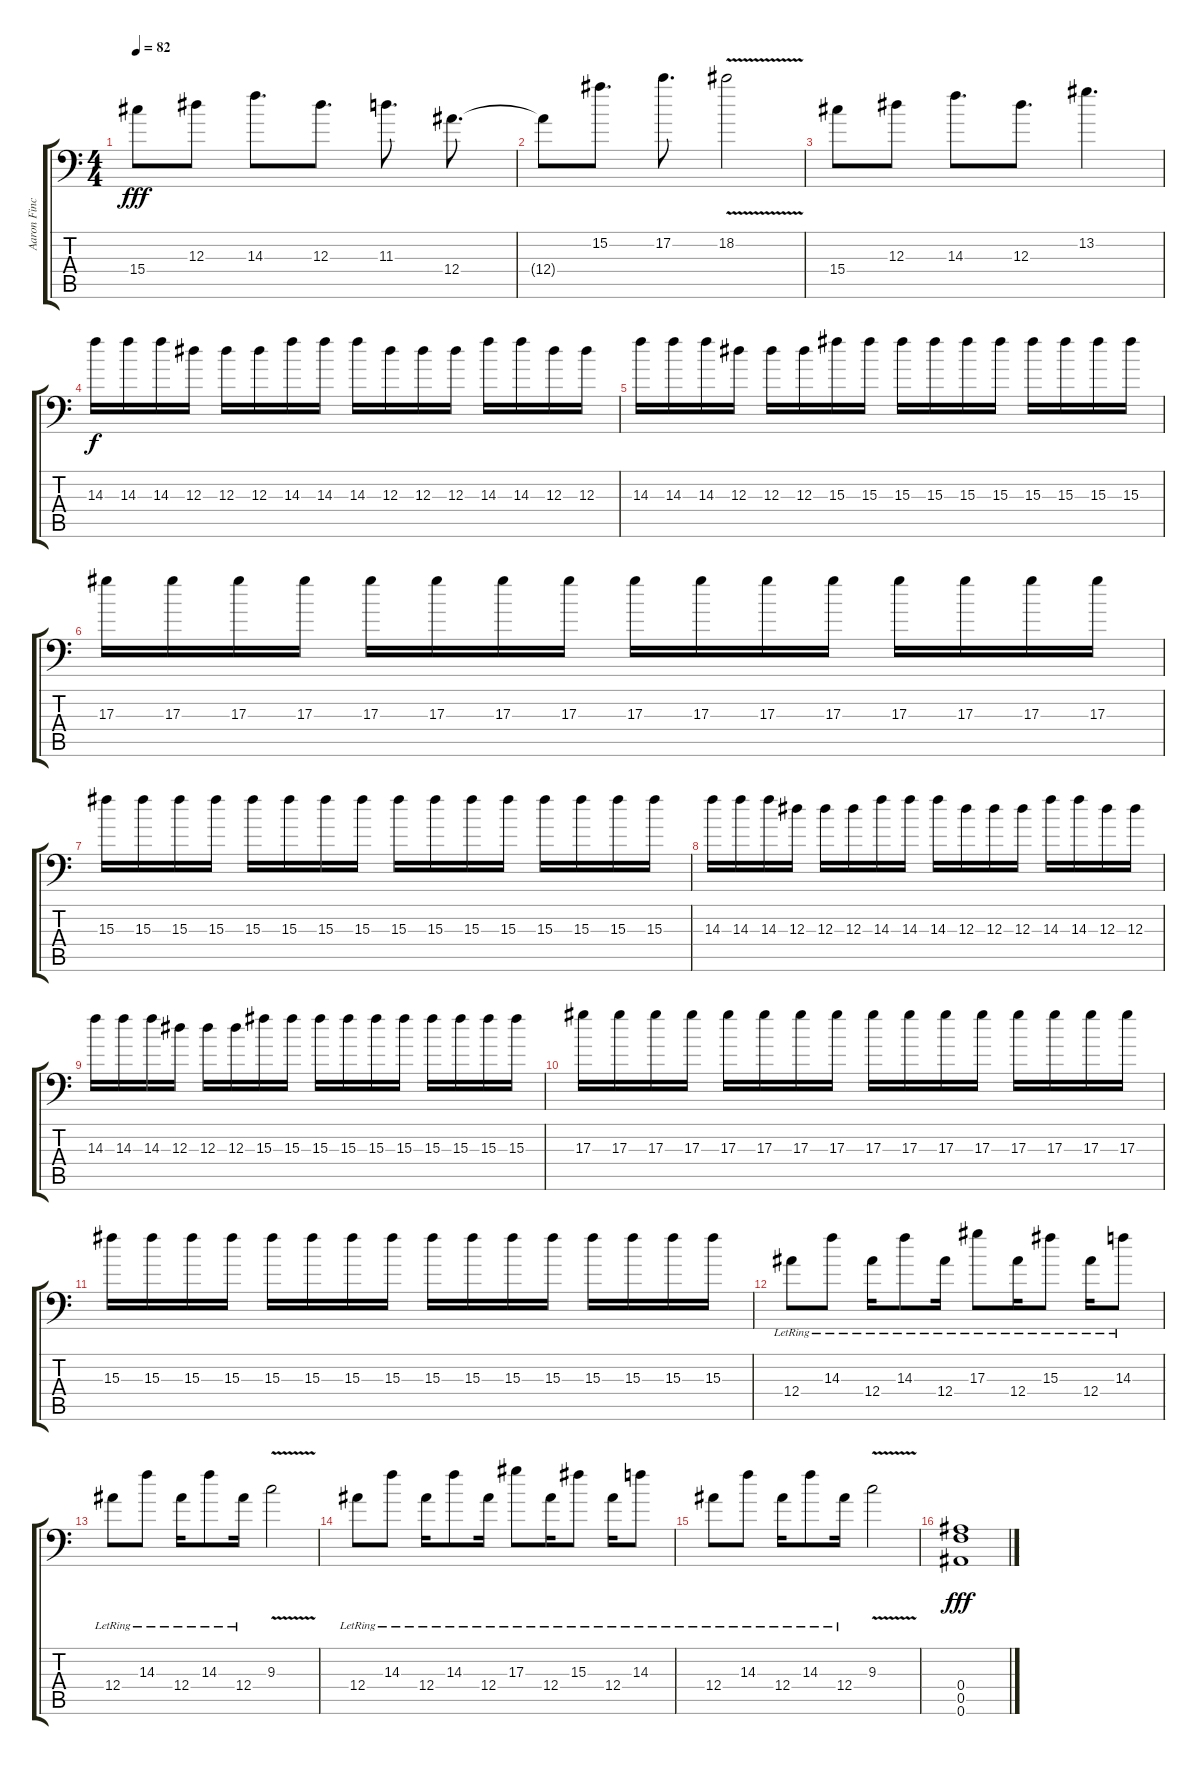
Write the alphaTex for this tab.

\track ("Aaron Fincke Gtr" "Aaron Finc") {instrument distortionguitar}
\staff {score tabs}
\tuning (C4 G3 Eb3 Bb2 F2 Bb1) {hide}
\ts (4 4)
\tempo 82
\clef f4
\ks c
15.4.8{dy fff} 12.3.8 14.3.8{d} 12.3.8{d} 11.3.8{d} 12.4.8{d} |
12.4{t}.8 15.2.8{d} 17.2.8{d} 18.2{v}.2 |
15.4.8 12.3.8 14.3.8{d} 12.3.8{d} 13.2.4{d} |
14.3.16{dy f} 14.3.16 14.3.16 12.3.16 12.3.16 12.3.16 14.3.16 14.3.16 14.3.16 12.3.16 12.3.16 12.3.16 14.3.16 14.3.16 12.3.16 12.3.16 |
14.3.16 14.3.16 14.3.16 12.3.16 12.3.16 12.3.16 15.3.16 15.3.16 15.3.16 15.3.16 15.3.16 15.3.16 15.3.16 15.3.16 15.3.16 15.3.16 |
17.3.16 17.3.16 17.3.16 17.3.16 17.3.16 17.3.16 17.3.16 17.3.16 17.3.16 17.3.16 17.3.16 17.3.16 17.3.16 17.3.16 17.3.16 17.3.16 |
15.3.16 15.3.16 15.3.16 15.3.16 15.3.16 15.3.16 15.3.16 15.3.16 15.3.16 15.3.16 15.3.16 15.3.16 15.3.16 15.3.16 15.3.16 15.3.16 |
14.3.16 14.3.16 14.3.16 12.3.16 12.3.16 12.3.16 14.3.16 14.3.16 14.3.16 12.3.16 12.3.16 12.3.16 14.3.16 14.3.16 12.3.16 12.3.16 |
14.3.16 14.3.16 14.3.16 12.3.16 12.3.16 12.3.16 15.3.16 15.3.16 15.3.16 15.3.16 15.3.16 15.3.16 15.3.16 15.3.16 15.3.16 15.3.16 |
17.3.16 17.3.16 17.3.16 17.3.16 17.3.16 17.3.16 17.3.16 17.3.16 17.3.16 17.3.16 17.3.16 17.3.16 17.3.16 17.3.16 17.3.16 17.3.16 |
15.3.16 15.3.16 15.3.16 15.3.16 15.3.16 15.3.16 15.3.16 15.3.16 15.3.16 15.3.16 15.3.16 15.3.16 15.3.16 15.3.16 15.3.16 15.3.16 |
12.4{lr}.8 14.3{lr}.8 12.4{lr}.16 14.3{lr}.8 12.4{lr}.16 17.3{lr}.8 12.4{lr}.16 15.3{lr}.8 12.4{lr}.16 14.3{lr}.8 |
12.4{lr}.8 14.3{lr}.8 12.4{lr}.16 14.3{lr}.8 12.4{lr}.16 9.3{v}.2 |
12.4{lr}.8 14.3{lr}.8 12.4{lr}.16 14.3{lr}.8 12.4{lr}.16 17.3{lr}.8 12.4{lr}.16 15.3{lr}.8 12.4{lr}.16 14.3{lr}.8 |
12.4{lr}.8 14.3{lr}.8 12.4{lr}.16 14.3{lr}.8 12.4{lr}.16 9.3{v}.2 |
(0.4 0.5 0.6).1{dy fff}
